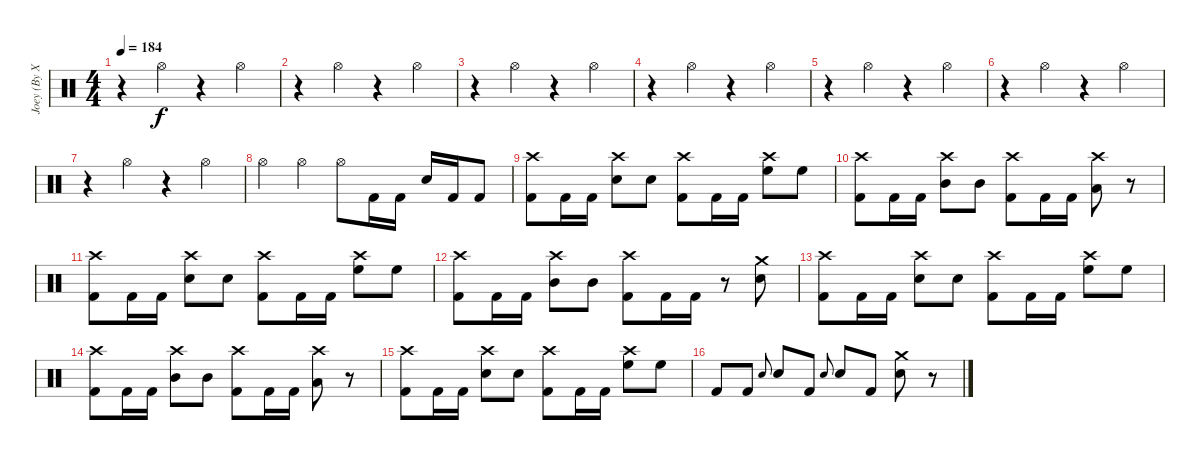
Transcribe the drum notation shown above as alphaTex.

\track ("Joey (By Xavier®)" "Joey (By X") {instrument percussion}
\staff {score}
\articulation defaults
\ts (4 4)
\tempo 184
\clef neutral
\ks c
r.4{dy f} "Hi-Hat (open)".4 r.4 "Hi-Hat (open)".4 |
r.4 "Hi-Hat (open)".4 r.4 "Hi-Hat (open)".4 |
r.4 "Hi-Hat (open)".4 r.4 "Hi-Hat (open)".4 |
r.4 "Hi-Hat (open)".4 r.4 "Hi-Hat (open)".4 |
r.4 "Hi-Hat (open)".4 r.4 "Hi-Hat (open)".4 |
r.4 "Hi-Hat (open)".4 r.4 "Hi-Hat (open)".4 |
r.4 "Hi-Hat (open)".4 r.4 "Hi-Hat (open)".4 |
"Hi-Hat (open)".4 "Hi-Hat (open)".4 "Hi-Hat (open)".8 "Kick (hit) 2".16 "Kick (hit) 2".16 "Electric Snare (hit)".16 "Kick (hit) 2".16 "Kick (hit) 2".8 |
("Crash high (hit)" "Kick (hit) 2").8 "Kick (hit) 2".16 "Kick (hit) 2".16 ("Crash high (hit)" "Electric Snare (hit)").8 "Electric Snare (hit)".8 ("Crash high (hit)" "Kick (hit) 2").8 "Kick (hit) 2".16 "Kick (hit) 2".16 ("Crash high (hit)" "High Floor Tom (hit)").8 "High Floor Tom (hit)".8 |
("Crash high (hit)" "Kick (hit) 2").8 "Kick (hit) 2".16 "Kick (hit) 2".16 ("Crash high (hit)" "Mid Tom (hit)").8 "Mid Tom (hit)".8 ("Crash high (hit)" "Kick (hit) 2").8 "Kick (hit) 2".16 "Kick (hit) 2".16 ("Crash high (hit)" "Low Tom (hit)").8 r.8 |
("Crash high (hit)" "Kick (hit) 2").8 "Kick (hit) 2".16 "Kick (hit) 2".16 ("Crash high (hit)" "Electric Snare (hit)").8 "Electric Snare (hit)".8 ("Crash high (hit)" "Kick (hit) 2").8 "Kick (hit) 2".16 "Kick (hit) 2".16 ("Crash high (hit)" "High Floor Tom (hit)").8 "High Floor Tom (hit)".8 |
("Crash high (hit)" "Kick (hit) 2").8 "Kick (hit) 2".16 "Kick (hit) 2".16 ("Crash high (hit)" "Mid Tom (hit)").8 "Mid Tom (hit)".8 ("Crash high (hit)" "Kick (hit) 2").8 "Kick (hit) 2".16 "Kick (hit) 2".16 r.8 ("Crash medium (hit)" "Electric Snare (hit)").8 |
("Crash high (hit)" "Kick (hit) 2").8 "Kick (hit) 2".16 "Kick (hit) 2".16 ("Crash high (hit)" "Electric Snare (hit)").8 "Electric Snare (hit)".8 ("Crash high (hit)" "Kick (hit) 2").8 "Kick (hit) 2".16 "Kick (hit) 2".16 ("Crash high (hit)" "High Floor Tom (hit)").8 "High Floor Tom (hit)".8 |
("Crash high (hit)" "Kick (hit) 2").8 "Kick (hit) 2".16 "Kick (hit) 2".16 ("Crash high (hit)" "Mid Tom (hit)").8 "Mid Tom (hit)".8 ("Crash high (hit)" "Kick (hit) 2").8 "Kick (hit) 2".16 "Kick (hit) 2".16 ("Crash high (hit)" "Low Tom (hit)").8 r.8 |
("Crash high (hit)" "Kick (hit) 2").8 "Kick (hit) 2".16 "Kick (hit) 2".16 ("Crash high (hit)" "Electric Snare (hit)").8 "Electric Snare (hit)".8 ("Crash high (hit)" "Kick (hit) 2").8 "Kick (hit) 2".16 "Kick (hit) 2".16 ("Crash high (hit)" "High Floor Tom (hit)").8 "High Floor Tom (hit)".8 |
"Kick (hit) 2".8 "Kick (hit) 2".8 "Electric Snare (hit)".8{gr onbeat} "Electric Snare (hit)".8 "Kick (hit) 2".8 "Electric Snare (hit)".8{gr onbeat} "Electric Snare (hit)".8 "Kick (hit) 2".8 ("Crash medium (hit)" "Electric Snare (hit)").8 r.8
